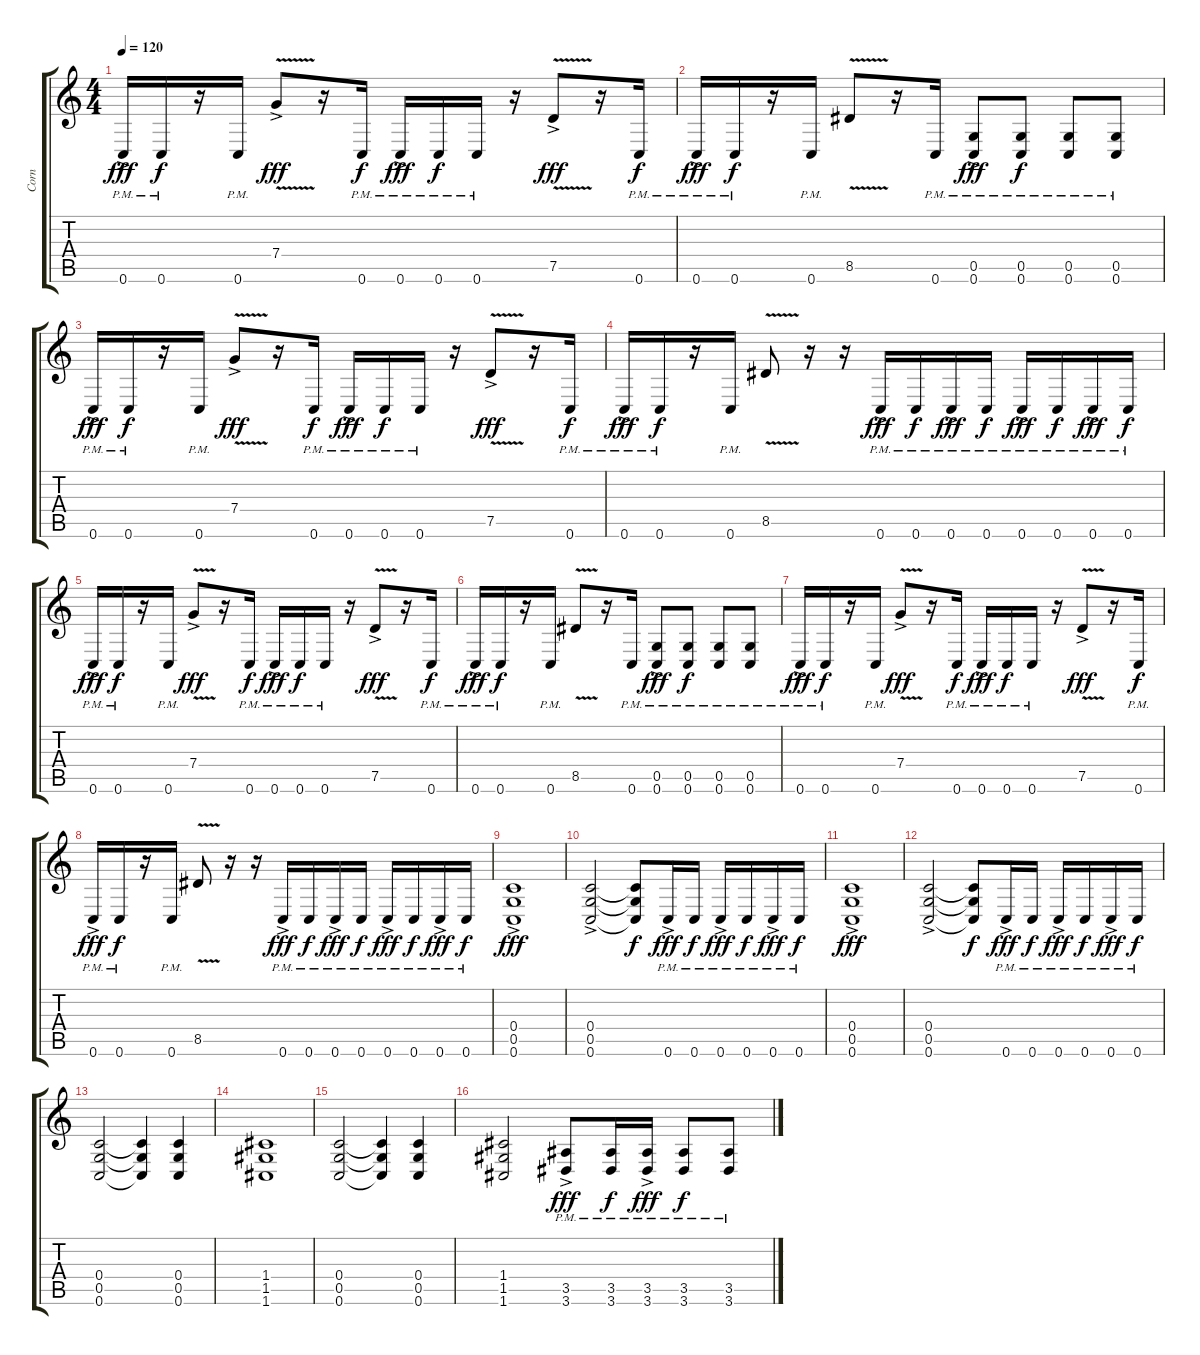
\track ("Corn" "Corn") {instrument distortionguitar}
\staff {score tabs}
\tuning (D4 A3 F3 C3 G2 C2) {hide}
\ts (4 4)
\tempo 120
\clef g2
\ks c
0.6{ac pm}.16{dy fff instrument distortionguitar} 0.6{pm}.16{dy f} r.16 0.6{pm}.16 7.4{v ac}.8{dy fff} r.16 0.6{pm}.16{dy f} 0.6{ac pm}.16{dy fff} 0.6{pm}.16{dy f} 0.6{pm}.16 r.16 7.5{v ac}.8{dy fff} r.16 0.6{pm}.16{dy f} |
0.6{ac pm}.16{dy fff} 0.6{pm}.16{dy f} r.16 0.6{pm}.16 8.5{v}.8 r.16 0.6{pm}.16 (0.5{ac pm} 0.6).8{dy fff} (0.5{pm} 0.6).8{dy f} (0.5{pm} 0.6).8 (0.5{pm} 0.6).8 |
0.6{ac pm}.16{dy fff} 0.6{pm}.16{dy f} r.16 0.6{pm}.16 7.4{v ac}.8{dy fff} r.16 0.6{pm}.16{dy f} 0.6{ac pm}.16{dy fff} 0.6{pm}.16{dy f} 0.6{pm}.16 r.16 7.5{v ac}.8{dy fff} r.16 0.6{pm}.16{dy f} |
0.6{ac pm}.16{dy fff} 0.6{pm}.16{dy f} r.16 0.6{pm}.16 8.5{v}.8 r.16 r.16 0.6{ac pm}.16{dy fff} 0.6{pm}.16{dy f} 0.6{ac pm}.16{dy fff} 0.6{pm}.16{dy f} 0.6{ac pm}.16{dy fff} 0.6{pm}.16{dy f} 0.6{ac pm}.16{dy fff} 0.6{pm}.16{dy f} |
0.6{ac pm}.16{dy fff} 0.6{pm}.16{dy f} r.16 0.6{pm}.16 7.4{v ac}.8{dy fff} r.16 0.6{pm}.16{dy f} 0.6{ac pm}.16{dy fff} 0.6{pm}.16{dy f} 0.6{pm}.16 r.16 7.5{v ac}.8{dy fff} r.16 0.6{pm}.16{dy f} |
0.6{ac pm}.16{dy fff} 0.6{pm}.16{dy f} r.16 0.6{pm}.16 8.5{v}.8 r.16 0.6{pm}.16 (0.5{ac pm} 0.6).8{dy fff} (0.5{pm} 0.6).8{dy f} (0.5{pm} 0.6).8 (0.5{pm} 0.6).8 |
0.6{ac pm}.16{dy fff} 0.6{pm}.16{dy f} r.16 0.6{pm}.16 7.4{v ac}.8{dy fff} r.16 0.6{pm}.16{dy f} 0.6{ac pm}.16{dy fff} 0.6{pm}.16{dy f} 0.6{pm}.16 r.16 7.5{v ac}.8{dy fff} r.16 0.6{pm}.16{dy f} |
0.6{ac pm}.16{dy fff} 0.6{pm}.16{dy f} r.16 0.6{pm}.16 8.5{v}.8 r.16 r.16 0.6{ac pm}.16{dy fff} 0.6{pm}.16{dy f} 0.6{ac pm}.16{dy fff} 0.6{pm}.16{dy f} 0.6{ac pm}.16{dy fff} 0.6{pm}.16{dy f} 0.6{ac pm}.16{dy fff} 0.6{pm}.16{dy f} |
(0.4 0.5 0.6{ac}).1{dy fff} |
(0.4 0.5 0.6{ac}).2 (0.4{t} 0.5{t} 0.6{t}).8{dy f} 0.6{ac pm}.16{dy fff} 0.6{pm}.16{dy f} 0.6{ac pm}.16{dy fff} 0.6{pm}.16{dy f} 0.6{ac pm}.16{dy fff} 0.6{pm}.16{dy f} |
(0.4 0.5 0.6{ac}).1{dy fff} |
(0.4 0.5 0.6{ac}).2 (0.4{t} 0.5{t} 0.6{t}).8{dy f} 0.6{ac pm}.16{dy fff} 0.6{pm}.16{dy f} 0.6{ac pm}.16{dy fff} 0.6{pm}.16{dy f} 0.6{ac pm}.16{dy fff} 0.6{pm}.16{dy f} |
(0.4 0.5 0.6).2 (0.4{t} 0.5{t} 0.6{t}).4 (0.4 0.5 0.6).4 |
(1.4 1.5 1.6).1 |
(0.4 0.5 0.6).2 (0.4{t} 0.5{t} 0.6{t}).4 (0.4 0.5 0.6).4 |
(1.4 1.5 1.6).2 (3.5{ac pm} 3.6).8{dy fff} (3.5{pm} 3.6).16{dy f} (3.5{ac pm} 3.6).16{dy fff} (3.5{pm} 3.6).8{dy f} (3.5{pm} 3.6).8
